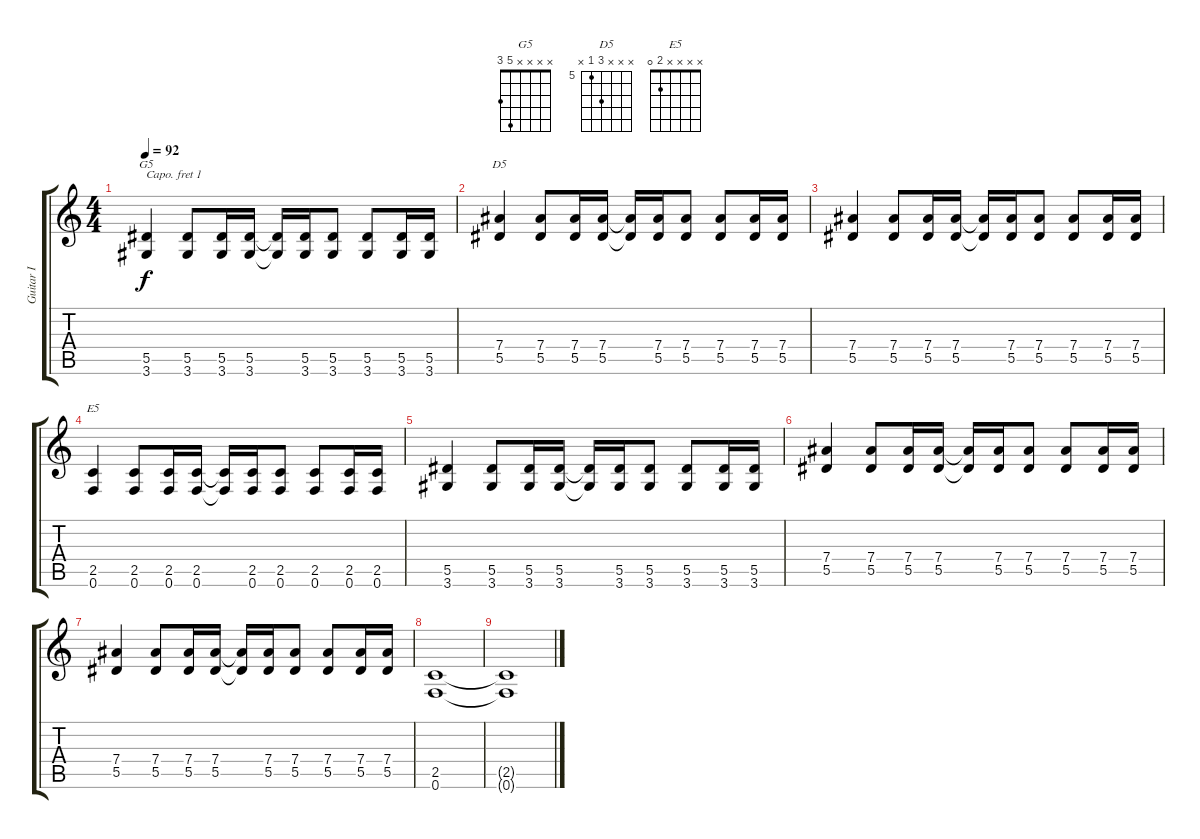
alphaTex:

\track ("Guitar I" "Guitar I") {instrument electricguitarjazz}
\staff {score tabs}
\capo 1
\tuning (E4 B3 G3 D3 A2 E2) {hide}
\chord ("G5" x x x x 5 3)
\chord ("D5" x x x 7 5 x) {firstfret 5}
\chord ("E5" x x x x 2 0)
\ts (4 4)
\tempo 92
\clef g2
\ks c
(5.5 3.6).4{ch "G5" dy f} (5.5 3.6).8 (5.5 3.6).16 (5.5 3.6).16 (5.5{t} 3.6{t}).16 (5.5 3.6).16 (5.5 3.6).8 (5.5 3.6).8 (5.5 3.6).16 (5.5 3.6).16 |
(7.4 5.5).4{ch "D5"} (7.4 5.5).8 (7.4 5.5).16 (7.4 5.5).16 (7.4{t} 5.5{t}).16 (7.4 5.5).16 (7.4 5.5).8 (7.4 5.5).8 (7.4 5.5).16 (7.4 5.5).16 |
(7.4 5.5).4 (7.4 5.5).8 (7.4 5.5).16 (7.4 5.5).16 (7.4{t} 5.5{t}).16 (7.4 5.5).16 (7.4 5.5).8 (7.4 5.5).8 (7.4 5.5).16 (7.4 5.5).16 |
(2.5 0.6).4{ch "E5"} (2.5 0.6).8 (2.5 0.6).16 (2.5 0.6).16 (2.5{t} 0.6{t}).16 (2.5 0.6).16 (2.5 0.6).8 (2.5 0.6).8 (2.5 0.6).16 (2.5 0.6).16 |
(5.5 3.6).4 (5.5 3.6).8 (5.5 3.6).16 (5.5 3.6).16 (5.5{t} 3.6{t}).16 (5.5 3.6).16 (5.5 3.6).8 (5.5 3.6).8 (5.5 3.6).16 (5.5 3.6).16 |
(7.4 5.5).4 (7.4 5.5).8 (7.4 5.5).16 (7.4 5.5).16 (7.4{t} 5.5{t}).16 (7.4 5.5).16 (7.4 5.5).8 (7.4 5.5).8 (7.4 5.5).16 (7.4 5.5).16 |
(7.4 5.5).4 (7.4 5.5).8 (7.4 5.5).16 (7.4 5.5).16 (7.4{t} 5.5{t}).16 (7.4 5.5).16 (7.4 5.5).8 (7.4 5.5).8 (7.4 5.5).16 (7.4 5.5).16 |
(2.5 0.6).1{volume 4 instrument distortionguitar} |
(2.5{t} 0.6{t}).1
